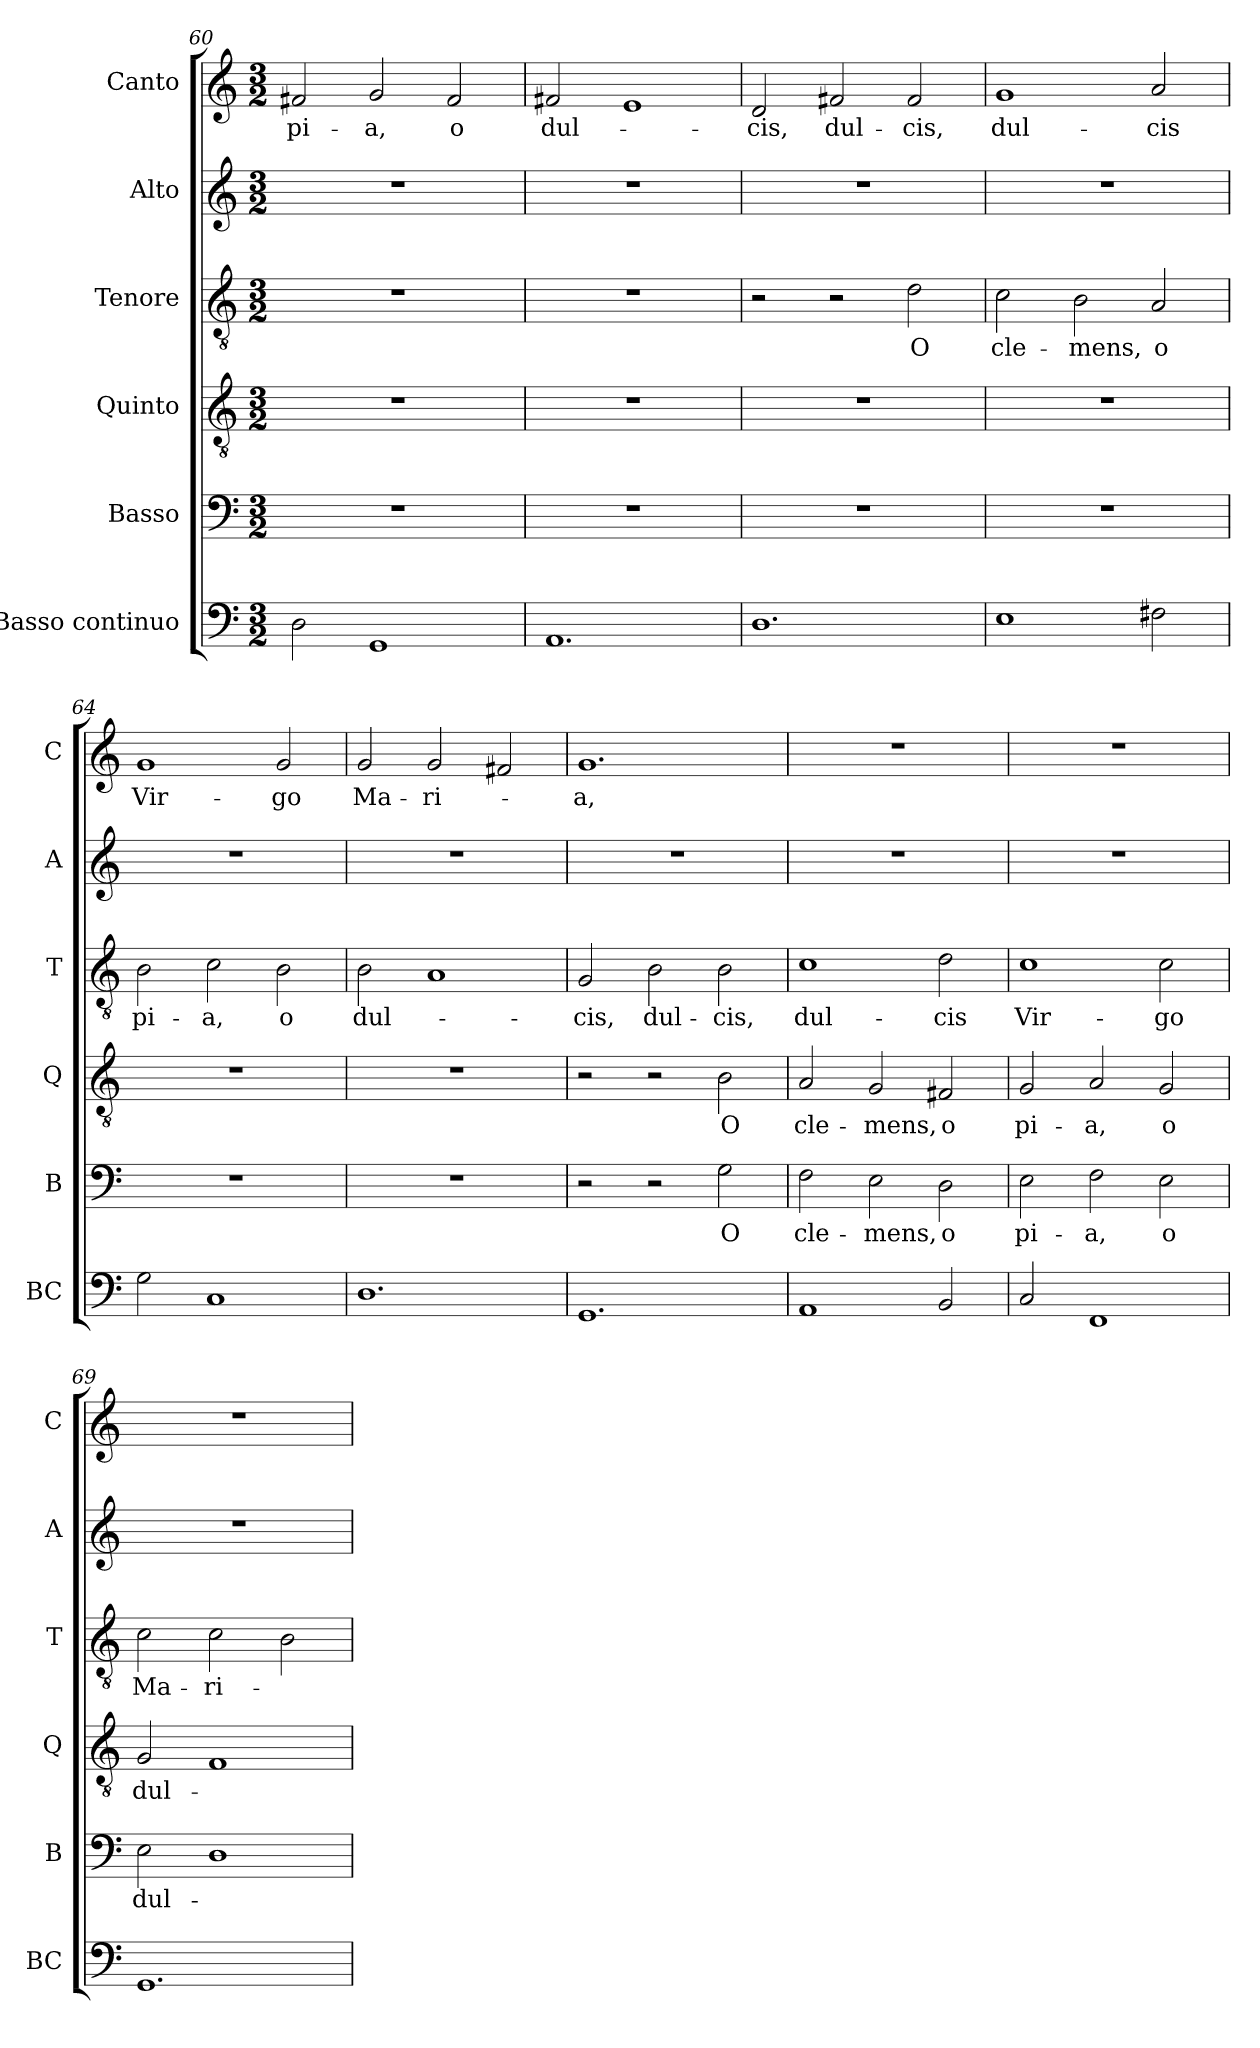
**kern	**kern	**text	**kern	**text	**kern	**text	**kern	**kern	**text
*part6	*part5	*part5	*part4	*part4	*part3	*part3	*part2	*part1	*part1
*staff6	*staff5	*staff5	*staff4	*staff4	*staff3	*staff3	*staff2	*staff1	*staff1
*I"Basso continuo	*I"Basso	*	*I"Quinto	*	*I"Tenore	*	*I"Alto	*I"Canto	*
*I'BC	*I'B	*	*I'Q	*	*I'T	*	*I'A	*I'C	*
*clefF4	*clefF4	*	*clefGv2	*	*clefGv2	*	*clefG2	*clefG2	*
*k[]	*k[]	*	*k[]	*	*k[]	*	*k[]	*k[]	*
*C:	*C:	*	*C:	*	*C:	*	*C:	*C:	*
*M3/2	*M3/2	*	*M3/2	*	*M3/2	*	*M3/2	*M3/2	*
=60	=60	=60	=60	=60	=60	=60	=60	=60	=60
!	!	!	!	!	!	!	!	!	!LO:LY:b
2D\	1.r	.	1.r	.	1.r	.	1.r	2f#X/	pi-
!	!	!	!	!	!	!	!	!	!LO:LY:b
1GG	.	.	.	.	.	.	.	2g/	-a,
!	!	!	!	!	!	!	!	!	!LO:LY:b
.	.	.	.	.	.	.	.	2f#/	o
!!LO:PB:g=z
=61	=61	=61	=61	=61	=61	=61	=61	=61	=61
!	!	!	!	!	!	!	!	!	!LO:LY:b
1.AA	1.r	.	1.r	.	1.r	.	1.r	2f#X/	dul-
.	.	.	.	.	.	.	.	1e	.
=62	=62	=62	=62	=62	=62	=62	=62	=62	=62
!	!	!	!	!	!	!	!	!	!LO:LY:b
1.D	1.r	.	1.r	.	2r	.	1.r	2d/	-cis,
!	!	!	!	!	!	!	!	!	!LO:LY:b
.	.	.	.	.	2r	.	.	2f#X/	dul-
!	!	!	!	!	!	!LO:LY:b	!	!	!LO:LY:b
.	.	.	.	.	2d\	O	.	2f#/	-cis,
=63	=63	=63	=63	=63	=63	=63	=63	=63	=63
!	!	!	!	!	!	!LO:LY:b	!	!	!LO:LY:b
1E	1.r	.	1.r	.	2c\	cle-	1.r	1g	dul-
!	!	!	!	!	!	!LO:LY:b	!	!	!
.	.	.	.	.	2B\	-mens,	.	.	.
!	!	!	!	!	!	!LO:LY:b	!	!	!LO:LY:b
2F#X\	.	.	.	.	2A/	o	.	2a/	-cis
=64	=64	=64	=64	=64	=64	=64	=64	=64	=64
!	!	!	!	!	!	!LO:LY:b	!	!	!LO:LY:b
2G\	1.r	.	1.r	.	2B\	pi-	1.r	1g	Vir-
!	!	!	!	!	!	!LO:LY:b	!	!	!
1C	.	.	.	.	2c\	-a,	.	.	.
!	!	!	!	!	!	!LO:LY:b	!	!	!LO:LY:b
.	.	.	.	.	2B\	o	.	2g/	-go
=65	=65	=65	=65	=65	=65	=65	=65	=65	=65
!	!	!	!	!	!	!LO:LY:b	!	!	!LO:LY:b
1.D	1.r	.	1.r	.	2B\	dul-	1.r	2g/	Ma-
!	!	!	!	!	!	!	!	!	!LO:LY:b
.	.	.	.	.	1A	.	.	2g/	-ri-
.	.	.	.	.	.	.	.	2f#X/	.
=66	=66	=66	=66	=66	=66	=66	=66	=66	=66
!	!	!	!	!	!	!LO:LY:b	!	!	!LO:LY:b
1.GG	2r	.	2r	.	2G/	-cis,	1.r	1.g	-a,
!	!	!	!	!	!	!LO:LY:b	!	!	!
.	2r	.	2r	.	2B\	dul-	.	.	.
!	!	!LO:LY:b	!	!LO:LY:b	!	!LO:LY:b	!	!	!
.	2G\	O	2B\	O	2B\	-cis,	.	.	.
=67	=67	=67	=67	=67	=67	=67	=67	=67	=67
!	!	!LO:LY:b	!	!LO:LY:b	!	!LO:LY:b	!	!	!
1AA	2F\	cle-	2A/	cle-	1c	dul-	1.r	1.r	.
!	!	!LO:LY:b	!	!LO:LY:b	!	!	!	!	!
.	2E\	-mens,	2G/	-mens,	.	.	.	.	.
!	!	!LO:LY:b	!	!LO:LY:b	!	!LO:LY:b	!	!	!
2BB/	2D\	o	2F#X/	o	2d\	-cis	.	.	.
!!LO:LB:g=z
=68	=68	=68	=68	=68	=68	=68	=68	=68	=68
!	!	!LO:LY:b	!	!LO:LY:b	!	!LO:LY:b	!	!	!
2C/	2E\	pi-	2G/	pi-	1c	Vir-	1.r	1.r	.
!	!	!LO:LY:b	!	!LO:LY:b	!	!	!	!	!
1FF	2F\	-a,	2A/	-a,	.	.	.	.	.
!	!	!LO:LY:b	!	!LO:LY:b	!	!LO:LY:b	!	!	!
.	2E\	o	2G/	o	2c\	-go	.	.	.
=69	=69	=69	=69	=69	=69	=69	=69	=69	=69
!	!	!LO:LY:b	!	!LO:LY:b	!	!LO:LY:b	!	!	!
1.GG	2E\	dul-	2G/	dul-	2c\	Ma-	1.r	1.r	.
!	!	!	!	!	!	!LO:LY:b	!	!	!
.	1D	.	1F	.	2c\	-ri-	.	.	.
.	.	.	.	.	2B\	.	.	.	.
=	=	=	=	=	=	=	=	=	=
*-	*-	*-	*-	*-	*-	*-	*-	*-	*-
